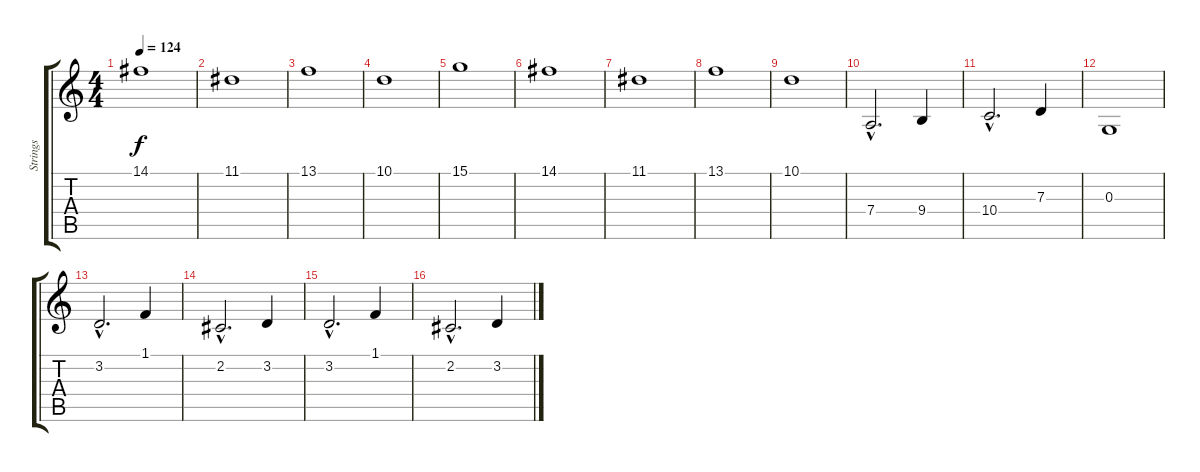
\track ("Strings" "Strings") {instrument stringensemble1}
\staff {score tabs}
\tuning (E4 B3 G3 D3 A2 D2) {hide}
\ts (4 4)
\tempo 124
\clef g2
\ks c
14.1.1{dy f} |
11.1.1 |
13.1.1 |
10.1.1 |
15.1.1 |
14.1.1 |
11.1.1 |
13.1.1 |
10.1.1 |
7.4{hac}.2{d} 9.4.4 |
10.4{hac}.2{d} 7.3.4 |
0.3.1 |
3.2{hac}.2{d} 1.1.4 |
2.2{hac}.2{d} 3.2.4 |
3.2{hac}.2{d} 1.1.4 |
2.2{hac}.2{d} 3.2.4
